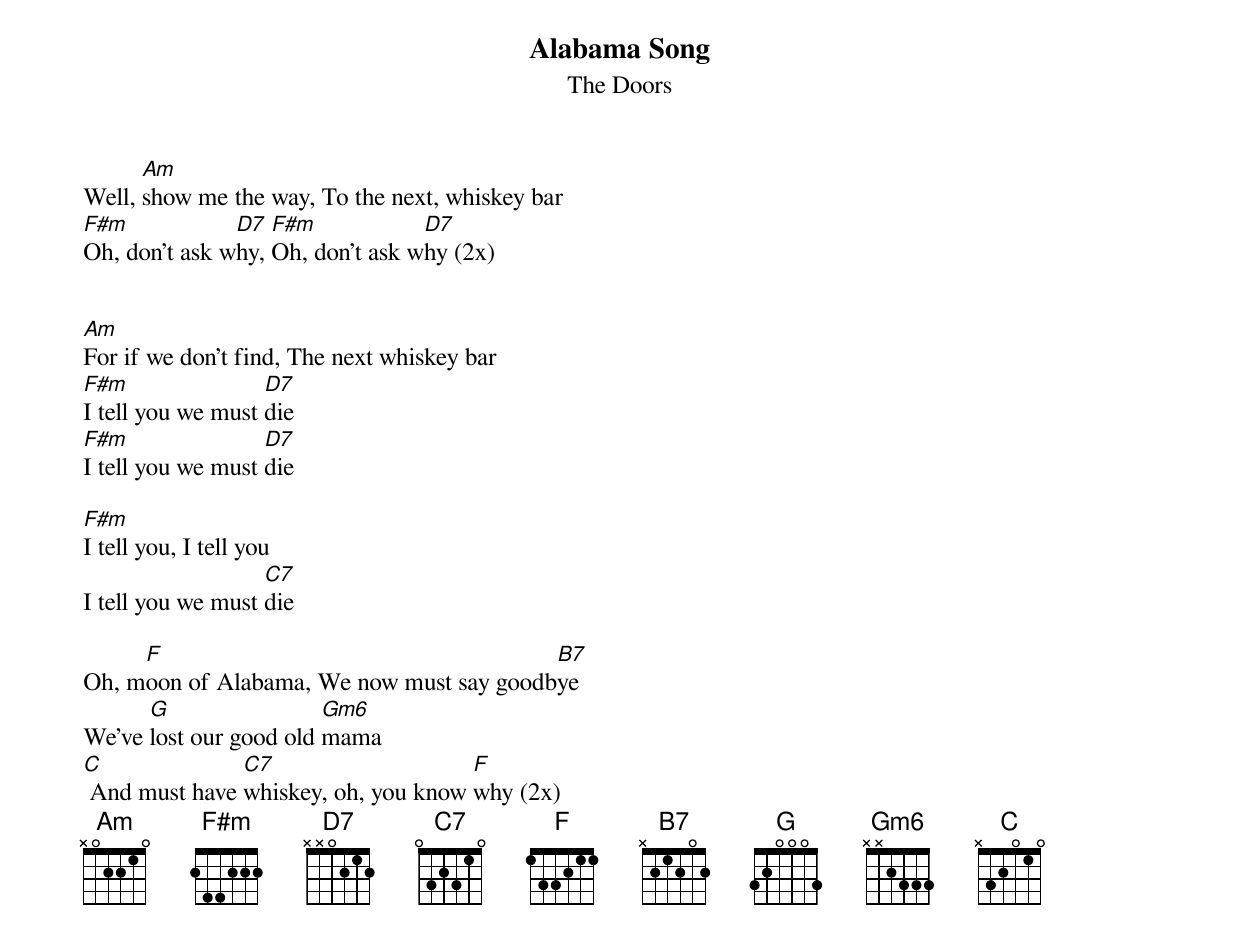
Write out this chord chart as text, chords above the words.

Alabama Song
The Doors



      Am
Well, show me the way, To the next, whiskey bar
F#m            D7  F#m            D7
Oh, don't ask why, Oh, don't ask why (2x)


Am
For if we don't find, The next whiskey bar
F#m                D7
I tell you we must die
F#m                D7
I tell you we must die

F#m
I tell you, I tell you
                   C7
I tell you we must die

     F                                    B7
Oh, moon of Alabama, We now must say goodbye
      G                 Gm6
We've lost our good old mama
C              C7                    F
 And must have whiskey, oh, you know why (2x)
